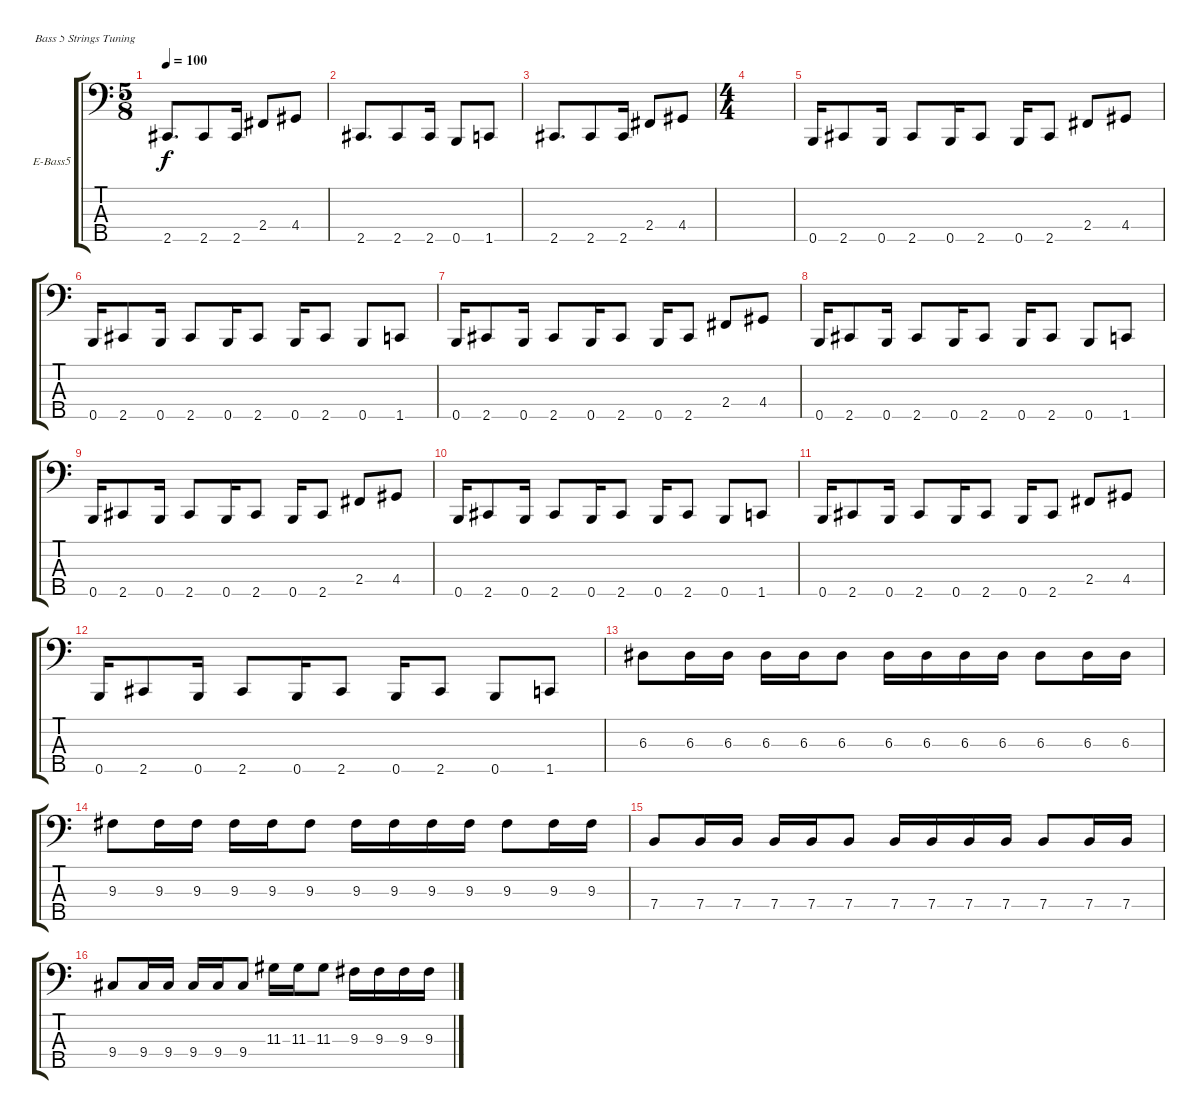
\bracketExtendMode groupsimilarinstruments
\firstSystemTrackNameOrientation horizontal
\otherSystemsTrackNameOrientation horizontal
\track ("Electric Bass" "E-Bass5") {instrument electricbassfinger}
\staff {score tabs}
\tuning (G2 D2 A1 E1 B0)
\ts (5 8)
\tempo 100
\clef f4
\scale
0.333333
\ks c
2.5.8{d dy f} 2.5.8 2.5.16 2.4.8 4.4.8 |
\scale
0.333333 2.5.8{d} 2.5.8 2.5.16 0.5.8 1.5.8 |
\scale
0.257261 2.5.8{d} 2.5.8 2.5.16 2.4.8 4.4.8 |
\ts (4 4)
\beaming (8 2 2 2 2)
\scale
0.485477 |
\scale
0.257261 0.5.16 2.5.8 0.5.16 2.5.8 0.5.16 2.5.8 0.5.16 2.5.8 2.4.8 4.4.8 |
\scale
0.333333 0.5.16 2.5.8 0.5.16 2.5.8 0.5.16 2.5.8 0.5.16 2.5.8 0.5.8 1.5.8 |
\scale
0.333333 0.5.16 2.5.8 0.5.16 2.5.8 0.5.16 2.5.8 0.5.16 2.5.8 2.4.8 4.4.8 |
\scale
0.333333 0.5.16 2.5.8 0.5.16 2.5.8 0.5.16 2.5.8 0.5.16 2.5.8 0.5.8 1.5.8 |
\scale
0.333333 0.5.16 2.5.8 0.5.16 2.5.8 0.5.16 2.5.8 0.5.16 2.5.8 2.4.8 4.4.8 |
\scale
0.333333 0.5.16 2.5.8 0.5.16 2.5.8 0.5.16 2.5.8 0.5.16 2.5.8 0.5.8 1.5.8 |
\scale
0.333333 0.5.16 2.5.8 0.5.16 2.5.8 0.5.16 2.5.8 0.5.16 2.5.8 2.4.8 4.4.8 |
\scale
0.333333 0.5.16 2.5.8 0.5.16 2.5.8 0.5.16 2.5.8 0.5.16 2.5.8 0.5.8 1.5.8 |
\scale
0.333333 6.3.8 6.3.16 6.3.16 6.3.16 6.3.16 6.3.8 6.3.16 6.3.16 6.3.16 6.3.16 6.3.8 6.3.16 6.3.16 |
\scale
0.333333 9.3.8 9.3.16 9.3.16 9.3.16 9.3.16 9.3.8 9.3.16 9.3.16 9.3.16 9.3.16 9.3.8 9.3.16 9.3.16 |
\scale
0.333333 7.4.8 7.4.16 7.4.16 7.4.16 7.4.16 7.4.8 7.4.16 7.4.16 7.4.16 7.4.16 7.4.8 7.4.16 7.4.16 |
\scale
0.333333 9.4.8 9.4.16 9.4.16 9.4.16 9.4.16 9.4.8 11.3.16 11.3.16 11.3.8 9.3.16 9.3.16 9.3.16 9.3.16
